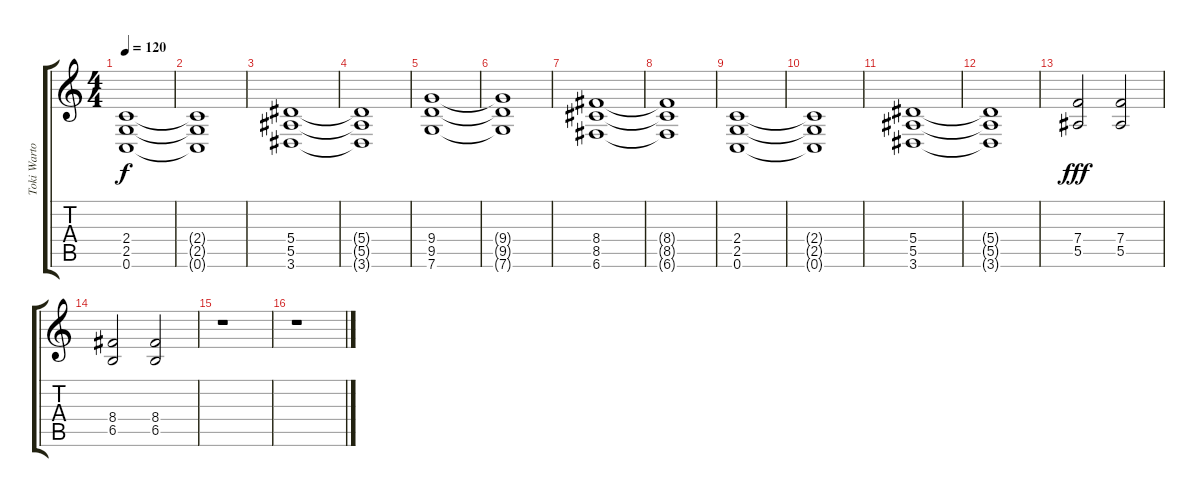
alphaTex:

\track ("Toki Wartooth" "Toki Warto") {instrument overdrivenguitar}
\staff {score tabs}
\tuning (C4 G3 Eb3 Bb2 F2 C2) {hide}
\ts (4 4)
\tempo 120
\clef g2
\ks c
(2.4 2.5 0.6).1{dy f} |
(2.4{t} 2.5{t} 0.6{t}).1 |
(5.4 5.5 3.6).1 |
(5.4{t} 5.5{t} 3.6{t}).1 |
(9.4 9.5 7.6).1 |
(9.4{t} 9.5{t} 7.6{t}).1 |
(8.4 8.5 6.6).1 |
(8.4{t} 8.5{t} 6.6{t}).1 |
(2.4 2.5 0.6).1 |
(2.4{t} 2.5{t} 0.6{t}).1 |
(5.4 5.5 3.6).1 |
(5.4{t} 5.5{t} 3.6{t}).1 |
(7.4 5.5).2{dy fff} (7.4 5.5).2 |
(8.4 6.5).2 (8.4 6.5).2 |
r.1 |
r.1
